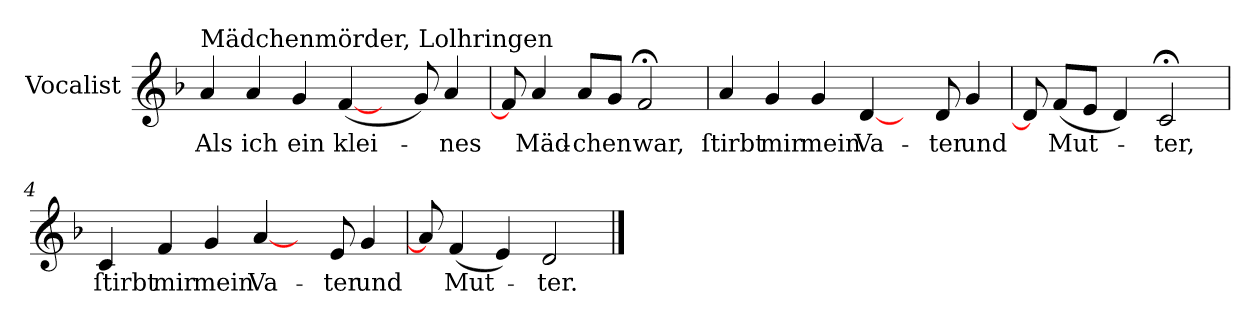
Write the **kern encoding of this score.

**kern	**text
*part1	*part1
*staff1	*staff1
*I"Vocalist	*
*k[b-]	*
*d:	*
=	=
!LO:TX:a:t=Mädchenmörder, Lolhringen	!
4a	Als
4a	ich
4g	ein
([4f	klei-
8ryy	.
8g)	.
4a	-nes
=1	=1
8f]	.
4a	Mäd-
8aL	-chen
8gJ	.
2f;<	war,
=2	=2
4a	ſtirbt
4g	mir
4g	mein
[4d	Va-
8ryy	.
8d	-ter
4g	und
=3	=3
8d]	.
(8fL	Mut-
8eJ	.
4d)	.
2c;<	-ter,
=4	=4
4c	ſtirbt
4f	mir
4g	mein
[4a	Va-
8ryy	.
8e	-ter
4g	und
=5	=5
8a]	.
(4f	Mut-
4e)	.
2d	-ter.
==	==
*-	*-
